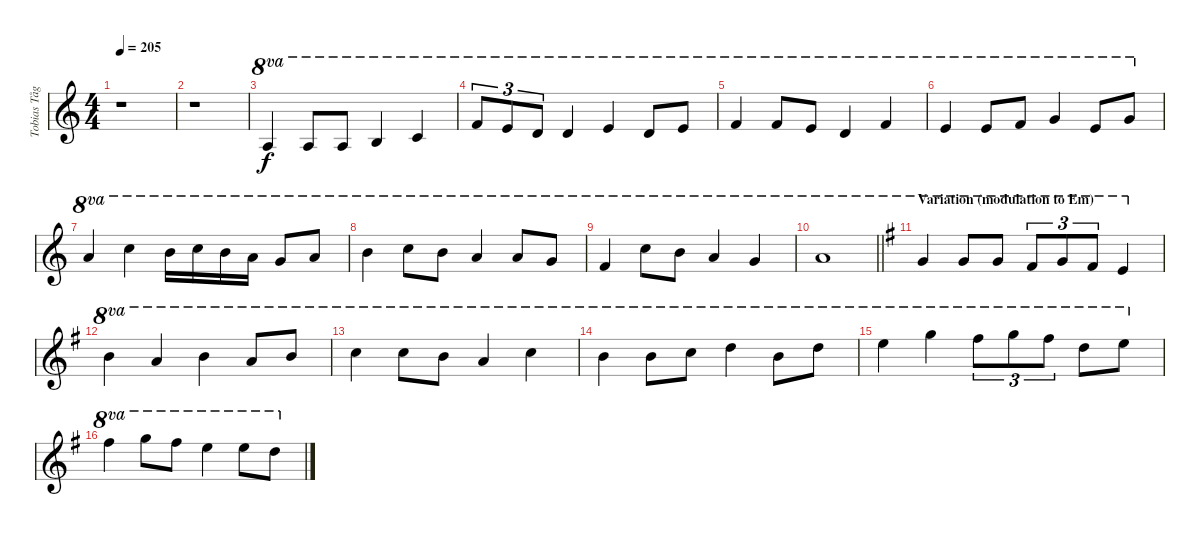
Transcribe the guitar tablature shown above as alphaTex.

\track ("Tobias Tåg (session musician)" "Tobias Tåg") {instrument piccolo}
\staff {score}
\tuning (E4 B3 G3 D3 A2 E2) {hide}
\ts (4 4)
\tempo 205
\clef g2
\ks c
r.1{dy f} |
r.1 |
5.1.4{ot 8va} 5.1.8{ot 8va} 5.1.8{ot 8va} 7.1.4{ot 8va} 8.1.4{ot 8va} |
13.1.8{tu (3 2) ot 8va} 12.1.8{tu (3 2) ot 8va} 10.1.8{tu (3 2) ot 8va} 10.1.4{ot 8va} 12.1.4{ot 8va} 10.1.8{ot 8va} 12.1.8{ot 8va} |
13.1.4{ot 8va} 13.1.8{ot 8va} 12.1.8{ot 8va} 10.1.4{ot 8va} 13.1.4{ot 8va} |
12.1.4{ot 8va} 12.1.8{ot 8va} 13.1.8{ot 8va} 15.1.4{ot 8va} 12.1.8{ot 8va} 15.1.8{ot 8va} |
17.1.4{ot 8va} 20.1.4{ot 8va} 19.1.16{ot 8va} 20.1.16{ot 8va} 19.1.16{ot 8va} 17.1.16{ot 8va} 15.1.8{ot 8va} 17.1.8{ot 8va} |
19.1.4{ot 8va} 20.1.8{ot 8va} 19.1.8{ot 8va} 17.1.4{ot 8va} 17.1.8{ot 8va} 15.1.8{ot 8va} |
13.1.4{ot 8va} 20.1.8{ot 8va} 19.1.8{ot 8va} 17.1.4{ot 8va} 15.1.4{ot 8va} |
\barLineRight lightlight
17.1.1{ot 8va} |
\section ("" "Variation (modulation to Em)")
\ks eminor
15.1.4{ot 8va volume 10} 15.1.8{ot 8va} 15.1.8{ot 8va} 14.1.8{tu (3 2) ot 8va} 15.1.8{tu (3 2) ot 8va} 14.1.8{tu (3 2) ot 8va} 12.1.4{ot 8va} |
19.1.4{ot 8va} 17.1.4{ot 8va} 19.1.4{ot 8va} 17.1.8{ot 8va} 19.1.8{ot 8va} |
20.1.4{ot 8va} 20.1.8{ot 8va} 19.1.8{ot 8va} 17.1.4{ot 8va} 20.1.4{ot 8va} |
19.1.4{ot 8va} 19.1.8{ot 8va} 20.1.8{ot 8va} 22.1.4{ot 8va} 19.1.8{ot 8va} 22.1.8{ot 8va} |
24.1.4{ot 8va} 27.1.4{ot 8va} 26.1.8{tu (3 2) ot 8va} 27.1.8{tu (3 2) ot 8va} 26.1.8{tu (3 2) ot 8va} 22.1.8{ot 8va} 24.1.8{ot 8va} |
26.1.4{ot 8va} 27.1.8{ot 8va} 26.1.8{ot 8va} 24.1.4{ot 8va} 24.1.8{ot 8va} 22.1.8{ot 8va}
